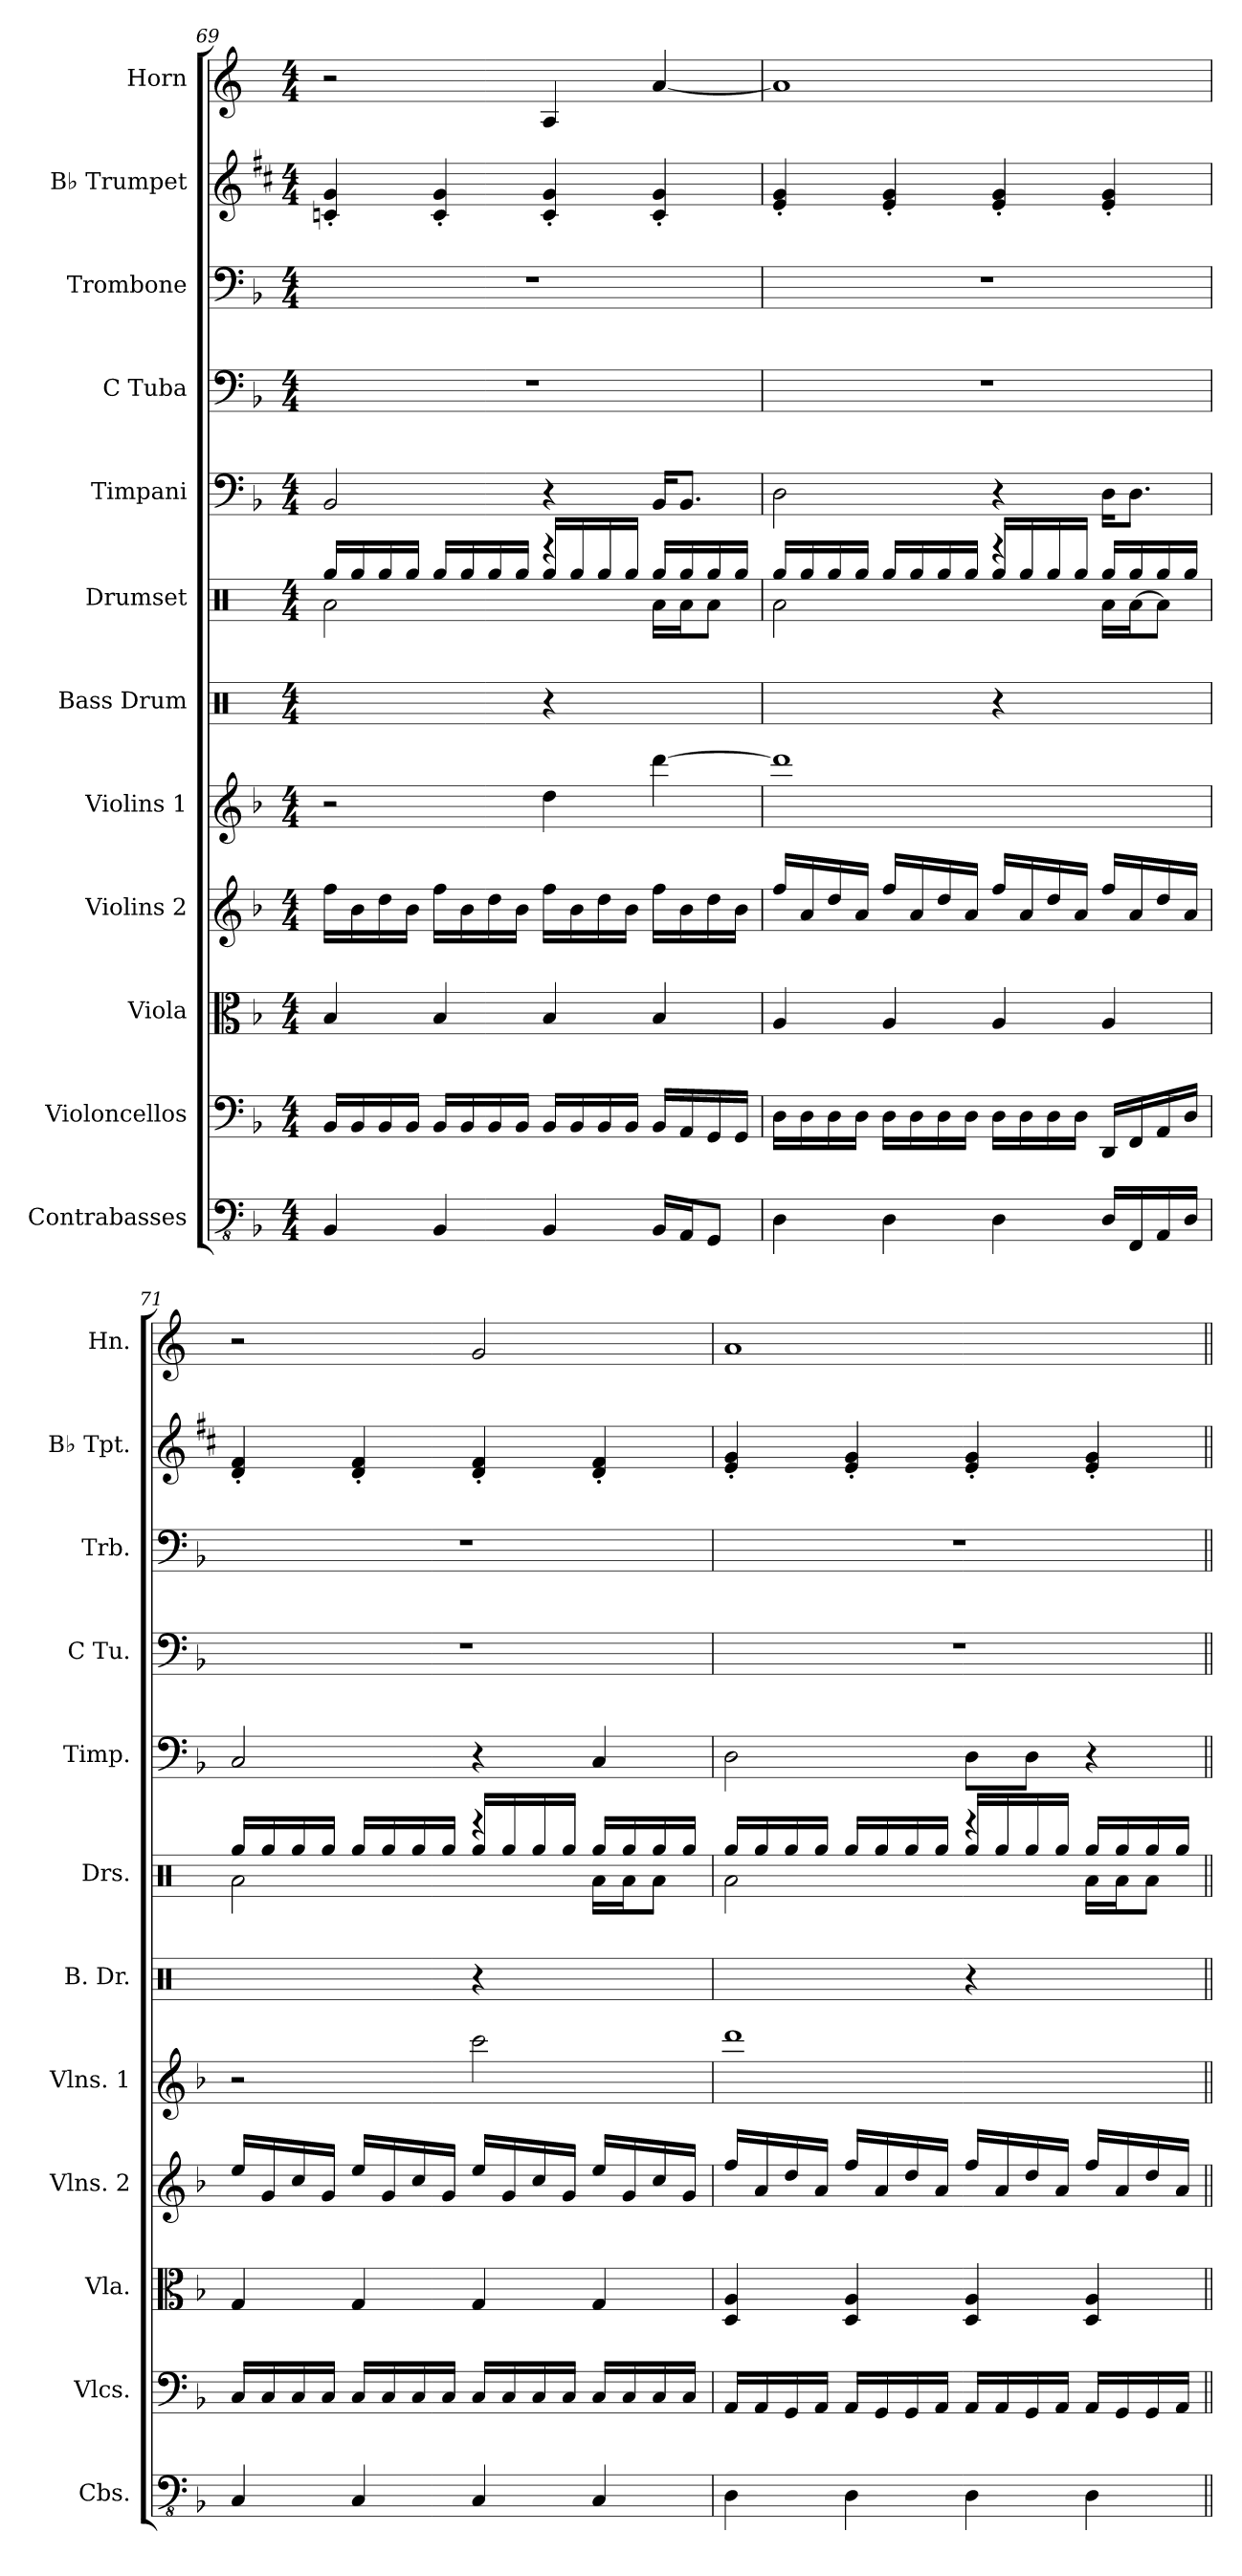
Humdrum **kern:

**kern	**kern	**kern	**kern	**kern	**kern	**kern	**kern	**kern	**kern	**kern	**kern
*part12	*part11	*part10	*part9	*part8	*part7	*part6	*part5	*part4	*part3	*part2	*part1
*staff12	*staff11	*staff10	*staff9	*staff8	*staff7	*staff6	*staff5	*staff4	*staff3	*staff2	*staff1
*I"Contrabasses	*I"Violoncellos	*I"Viola	*I"Violins 2	*I"Violins 1	*I"Bass Drum	*I"Drumset	*I"Timpani	*I"C Tuba	*I"Trombone	*I"B♭ Trumpet	*I"Horn
*I'Cbs.	*I'Vlcs.	*I'Vla.	*I'Vlns. 2	*I'Vlns. 1	*I'B. Dr.	*I'Drs.	*I'Timp.	*I'C Tu.	*I'Trb.	*I'B♭ Tpt.	*I'Hn.
*clefFv4	*clefF4	*clefC3	*clefG2	*clefG2	*clefX	*clefX	*clefF4	*clefF4	*clefF4	*clefG2	*clefG2
*	*	*	*	*	*	*	*	*	*	*ITrd1c2	*ITrd4c7
*k[b-]	*k[b-]	*k[b-]	*k[b-]	*k[b-]	*k[]	*k[]	*k[b-]	*k[b-]	*k[b-]	*k[]	*k[b-]
*F:	*F:	*F:	*F:	*F:	*C:	*C:	*F:	*F:	*F:	*C:	*F:
*M4/4	*M4/4	*M4/4	*M4/4	*M4/4	*M4/4	*M4/4	*M4/4	*M4/4	*M4/4	*M4/4	*M4/4
=69	=69	=69	=69	=69	=69	=69	=69	=69	=69	=69	=69
*	*	*	*	*	*	*^	*	*	*	*	*
4BBB-/	16BB-/LL	4B-/	16ff\LL	2r	2R\	2Ra\	16Rgg/LL	2BB-/	1r	1r	4B-X/' 4f/'	2r
.	16BB-/	.	16b-\	.	.	.	16Rgg/	.	.	.	.	.
.	16BB-/	.	16dd\	.	.	.	16Rgg/	.	.	.	.	.
.	16BB-/JJ	.	16b-\JJ	.	.	.	16Rgg/JJ	.	.	.	.	.
4BBB-/	16BB-/LL	4B-/	16ff\LL	.	.	.	16Rgg/LL	.	.	.	4B-/' 4f/'	.
.	16BB-/	.	16b-\	.	.	.	16Rgg/	.	.	.	.	.
.	16BB-/	.	16dd\	.	.	.	16Rgg/	.	.	.	.	.
.	16BB-/JJ	.	16b-\JJ	.	.	.	16Rgg/JJ	.	.	.	.	.
4BBB-/	16BB-/LL	4B-/	16ff\LL	4dd\	4r	4r	16Rgg/LL	4r	.	.	4B-/' 4f/'	4D/
.	16BB-/	.	16b-\	.	.	.	16Rgg/	.	.	.	.	.
.	16BB-/	.	16dd\	.	.	.	16Rgg/	.	.	.	.	.
.	16BB-/JJ	.	16b-\JJ	.	.	.	16Rgg/JJ	.	.	.	.	.
16BBB-/LL	16BB-/LL	4B-/	16ff\LL	[4ddd\	4R\	16Ra\LL	16Rgg/LL	16BB-/KL	.	.	4B-/' 4f/'	[4d/
16AAA/J	16AA/	.	16b-\	.	.	16Ra\J	16Rgg/	8.BB-/J	.	.	.	.
8GGG/J	16GG/	.	16dd\	.	.	8Ra\J	16Rgg/	.	.	.	.	.
.	16GG/JJ	.	16b-\JJ	.	.	.	16Rgg/JJ	.	.	.	.	.
=70	=70	=70	=70	=70	=70	=70	=70	=70	=70	=70	=70	=70
4DD\	16D\LL	4A/	16ff/LL	1ddd]	2R\	2Ra\	16Rgg/LL	2D\	1r	1r	4d/' 4f/'	1d]
.	16D\	.	16a/	.	.	.	16Rgg/	.	.	.	.	.
.	16D\	.	16dd/	.	.	.	16Rgg/	.	.	.	.	.
.	16D\JJ	.	16a/JJ	.	.	.	16Rgg/JJ	.	.	.	.	.
4DD\	16D\LL	4A/	16ff/LL	.	.	.	16Rgg/LL	.	.	.	4d/' 4f/'	.
.	16D\	.	16a/	.	.	.	16Rgg/	.	.	.	.	.
.	16D\	.	16dd/	.	.	.	16Rgg/	.	.	.	.	.
.	16D\JJ	.	16a/JJ	.	.	.	16Rgg/JJ	.	.	.	.	.
4DD\	16D\LL	4A/	16ff/LL	.	4r	4r	16Rgg/LL	4r	.	.	4d/' 4f/'	.
.	16D\	.	16a/	.	.	.	16Rgg/	.	.	.	.	.
.	16D\	.	16dd/	.	.	.	16Rgg/	.	.	.	.	.
.	16D\JJ	.	16a/JJ	.	.	.	16Rgg/JJ	.	.	.	.	.
16DD/LL	16DD/LL	4A/	16ff/LL	.	4R\	16Ra\LL	16Rgg/LL	16D\KL	.	.	4d/' 4f/'	.
16FFF/	16FF/	.	16a/	.	.	[16Ra\J	16Rgg/	8.D\J	.	.	.	.
16AAA/	16AA/	.	16dd/	.	.	8Ra\J]	16Rgg/	.	.	.	.	.
16DD/JJ	16D/JJ	.	16a/JJ	.	.	.	16Rgg/JJ	.	.	.	.	.
=71	=71	=71	=71	=71	=71	=71	=71	=71	=71	=71	=71	=71
4CC/	16C/LL	4G/	16ee/LL	2r	2R\	2Ra\	16Rgg/LL	2C/	1r	1r	4c/' 4e/'	2r
.	16C/	.	16g/	.	.	.	16Rgg/	.	.	.	.	.
.	16C/	.	16cc/	.	.	.	16Rgg/	.	.	.	.	.
.	16C/JJ	.	16g/JJ	.	.	.	16Rgg/JJ	.	.	.	.	.
4CC/	16C/LL	4G/	16ee/LL	.	.	.	16Rgg/LL	.	.	.	4c/' 4e/'	.
.	16C/	.	16g/	.	.	.	16Rgg/	.	.	.	.	.
.	16C/	.	16cc/	.	.	.	16Rgg/	.	.	.	.	.
.	16C/JJ	.	16g/JJ	.	.	.	16Rgg/JJ	.	.	.	.	.
4CC/	16C/LL	4G/	16ee/LL	2ccc\	4r	4r	16Rgg/LL	4r	.	.	4c/' 4e/'	2c/
.	16C/	.	16g/	.	.	.	16Rgg/	.	.	.	.	.
.	16C/	.	16cc/	.	.	.	16Rgg/	.	.	.	.	.
.	16C/JJ	.	16g/JJ	.	.	.	16Rgg/JJ	.	.	.	.	.
4CC/	16C/LL	4G/	16ee/LL	.	4R\	16Ra\LL	16Rgg/LL	4C/	.	.	4c/' 4e/'	.
.	16C/	.	16g/	.	.	16Ra\J	16Rgg/	.	.	.	.	.
.	16C/	.	16cc/	.	.	8Ra\J	16Rgg/	.	.	.	.	.
.	16C/JJ	.	16g/JJ	.	.	.	16Rgg/JJ	.	.	.	.	.
!!LO:PB:g=z
=72	=72	=72	=72	=72	=72	=72	=72	=72	=72	=72	=72	=72
4DD\	16AA/LL	4D/ 4A/	16ff/LL	1ddd	2R\	2Ra\	16Rgg/LL	2D\	1r	1r	4d/' 4f/'	1d
.	16AA/	.	16a/	.	.	.	16Rgg/	.	.	.	.	.
.	16GG/	.	16dd/	.	.	.	16Rgg/	.	.	.	.	.
.	16AA/JJ	.	16a/JJ	.	.	.	16Rgg/JJ	.	.	.	.	.
4DD\	16AA/LL	4D/ 4A/	16ff/LL	.	.	.	16Rgg/LL	.	.	.	4d/' 4f/'	.
.	16GG/	.	16a/	.	.	.	16Rgg/	.	.	.	.	.
.	16GG/	.	16dd/	.	.	.	16Rgg/	.	.	.	.	.
.	16AA/JJ	.	16a/JJ	.	.	.	16Rgg/JJ	.	.	.	.	.
4DD\	16AA/LL	4D/ 4A/	16ff/LL	.	4r	4r	16Rgg/LL	8D\L	.	.	4d/' 4f/'	.
.	16AA/	.	16a/	.	.	.	16Rgg/	.	.	.	.	.
.	16GG/	.	16dd/	.	.	.	16Rgg/	8D\J	.	.	.	.
.	16AA/JJ	.	16a/JJ	.	.	.	16Rgg/JJ	.	.	.	.	.
4DD\	16AA/LL	4D/ 4A/	16ff/LL	.	4R\	16Ra\LL	16Rgg/LL	4r	.	.	4d/' 4f/'	.
.	16GG/	.	16a/	.	.	16Ra\J	16Rgg/	.	.	.	.	.
.	16GG/	.	16dd/	.	.	8Ra\J	16Rgg/	.	.	.	.	.
.	16AA/JJ	.	16a/JJ	.	.	.	16Rgg/JJ	.	.	.	.	.
*	*	*	*	*	*	*v	*v	*	*	*	*	*
=||	=||	=||	=||	=||	=||	=||	=||	=||	=||	=||	=||
*-	*-	*-	*-	*-	*-	*-	*-	*-	*-	*-	*-
